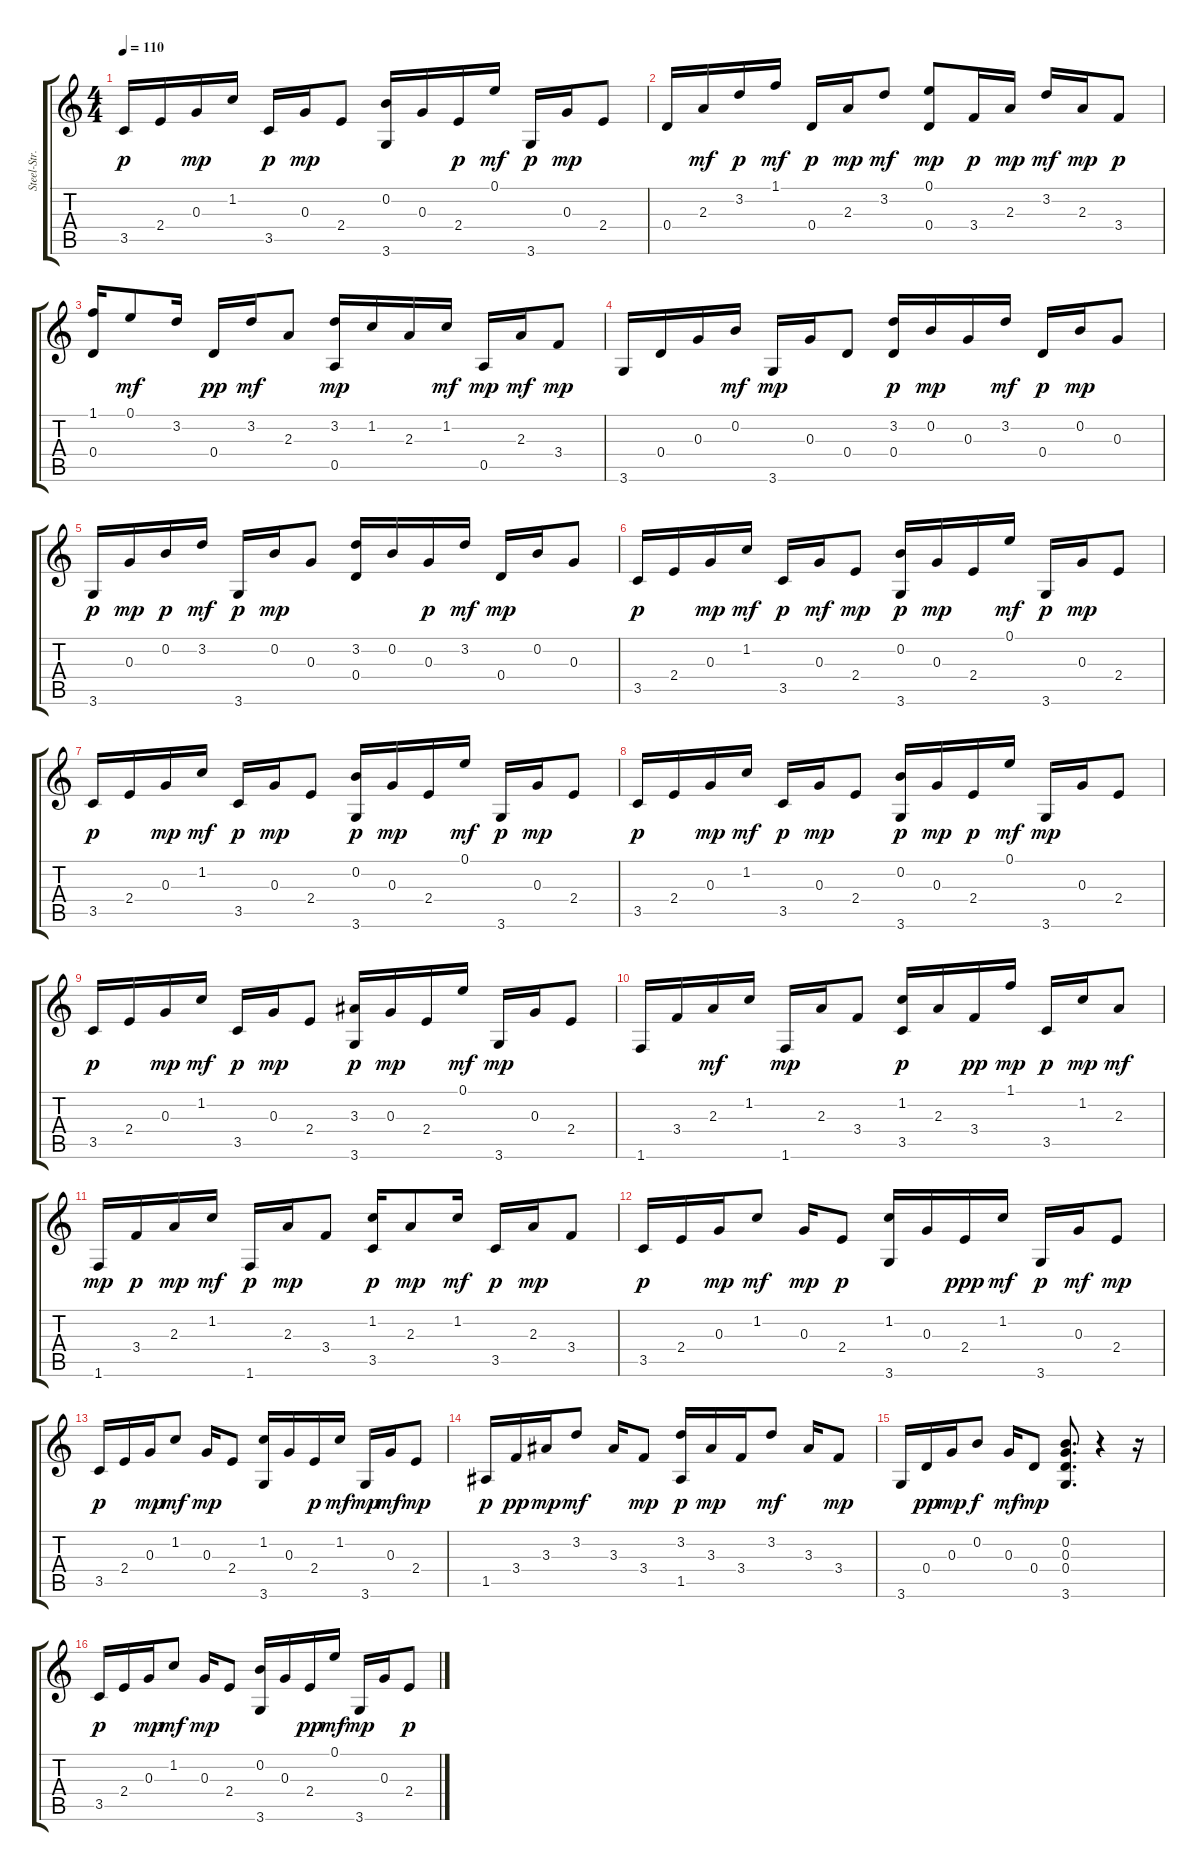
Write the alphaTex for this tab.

\track ("Steel-Str.Gt.       " "Steel-Str.") {instrument acousticguitarsteel}
\staff {score tabs}
\tuning (E4 B3 G3 D3 A2 E2) {hide}
\ts (4 4)
\tempo 110
\clef g2
\ks c
3.5.16{dy p} 2.4.16 0.3.16{dy mp} 1.2.16 3.5.16{dy p} 0.3.16{dy mp} 2.4.8 (0.2 3.6).16 0.3.16 2.4.16{dy p} 0.1.16{dy mf} 3.6.16{dy p} 0.3.16{dy mp} 2.4.8 |
0.4.16 2.3.16{dy mf} 3.2.16{dy p} 1.1.16{dy mf} 0.4.16{dy p} 2.3.16{dy mp} 3.2.8{dy mf} (0.1 0.4).8{dy mp} 3.4.16{dy p} 2.3.16{dy mp} 3.2.16{dy mf} 2.3.16{dy mp} 3.4.8{dy p} |
(1.1 0.4).16 0.1.8{dy mf} 3.2.16 0.4.16{dy pp} 3.2.16{dy mf} 2.3.8 (3.2 0.5).16{dy mp} 1.2.16 2.3.16 1.2.16{dy mf} 0.5.16{dy mp} 2.3.16{dy mf} 3.4.8{dy mp} |
3.6.16 0.4.16 0.3.16 0.2.16{dy mf} 3.6.16{dy mp} 0.3.16 0.4.8 (3.2 0.4).16{dy p} 0.2.16{dy mp} 0.3.16 3.2.16{dy mf} 0.4.16{dy p} 0.2.16{dy mp} 0.3.8 |
3.6.16{dy p} 0.3.16{dy mp} 0.2.16{dy p} 3.2.16{dy mf} 3.6.16{dy p} 0.2.16{dy mp} 0.3.8 (3.2 0.4).16 0.2.16 0.3.16{dy p} 3.2.16{dy mf} 0.4.16{dy mp} 0.2.16 0.3.8 |
3.5.16{dy p} 2.4.16 0.3.16{dy mp} 1.2.16{dy mf} 3.5.16{dy p} 0.3.16{dy mf} 2.4.8{dy mp} (0.2 3.6).16{dy p} 0.3.16{dy mp} 2.4.16 0.1.16{dy mf} 3.6.16{dy p} 0.3.16{dy mp} 2.4.8 |
3.5.16{dy p} 2.4.16 0.3.16{dy mp} 1.2.16{dy mf} 3.5.16{dy p} 0.3.16{dy mp} 2.4.8 (0.2 3.6).16{dy p} 0.3.16{dy mp} 2.4.16 0.1.16{dy mf} 3.6.16{dy p} 0.3.16{dy mp} 2.4.8 |
3.5.16{dy p} 2.4.16 0.3.16{dy mp} 1.2.16{dy mf} 3.5.16{dy p} 0.3.16{dy mp} 2.4.8 (0.2 3.6).16{dy p} 0.3.16{dy mp} 2.4.16{dy p} 0.1.16{dy mf} 3.6.16{dy mp} 0.3.16 2.4.8 |
3.5.16{dy p} 2.4.16 0.3.16{dy mp} 1.2.16{dy mf} 3.5.16{dy p} 0.3.16{dy mp} 2.4.8 (3.3 3.6).16{dy p} 0.3.16{dy mp} 2.4.16 0.1.16{dy mf} 3.6.16{dy mp} 0.3.16 2.4.8 |
1.6.16 3.4.16 2.3.16{dy mf} 1.2.16 1.6.16{dy mp} 2.3.16 3.4.8 (1.2 3.5).16{dy p} 2.3.16 3.4.16{dy pp} 1.1.16{dy mp} 3.5.16{dy p} 1.2.16{dy mp} 2.3.8{dy mf} |
1.6.16{dy mp} 3.4.16{dy p} 2.3.16{dy mp} 1.2.16{dy mf} 1.6.16{dy p} 2.3.16{dy mp} 3.4.8 (1.2 3.5).16{dy p} 2.3.8{dy mp} 1.2.16{dy mf} 3.5.16{dy p} 2.3.16{dy mp} 3.4.8 |
3.5.16{dy p} 2.4.16 0.3.16{dy mp} 1.2.8{dy mf} 0.3.16{dy mp} 2.4.8{dy p} (1.2 3.6).16 0.3.16 2.4.16{dy ppp} 1.2.16{dy mf} 3.6.16{dy p} 0.3.16{dy mf} 2.4.8{dy mp} |
3.5.16{dy p} 2.4.16 0.3.16{dy mp} 1.2.8{dy mf} 0.3.16{dy mp} 2.4.8 (1.2 3.6).16 0.3.16 2.4.16{dy p} 1.2.16{dy mf} 3.6.16{dy mp} 0.3.16{dy mf} 2.4.8{dy mp} |
1.5.16{dy p} 3.4.16{dy pp} 3.3.16{dy mp} 3.2.8{dy mf} 3.3.16 3.4.8{dy mp} (3.2 1.5).16{dy p} 3.3.16{dy mp} 3.4.16 3.2.8{dy mf} 3.3.16 3.4.8{dy mp} |
3.6.16 0.4.16{dy pp} 0.3.16{dy mp} 0.2.8{dy f} 0.3.16{dy mf} 0.4.8{dy mp} (0.2 0.3 0.4 3.6).8{d} r.4 r.16 |
3.5.16{dy p} 2.4.16 0.3.16{dy mp} 1.2.8{dy mf} 0.3.16{dy mp} 2.4.8 (0.2 3.6).16 0.3.16 2.4.16{dy pp} 0.1.16{dy mf} 3.6.16{dy mp} 0.3.16 2.4.8{dy p}
